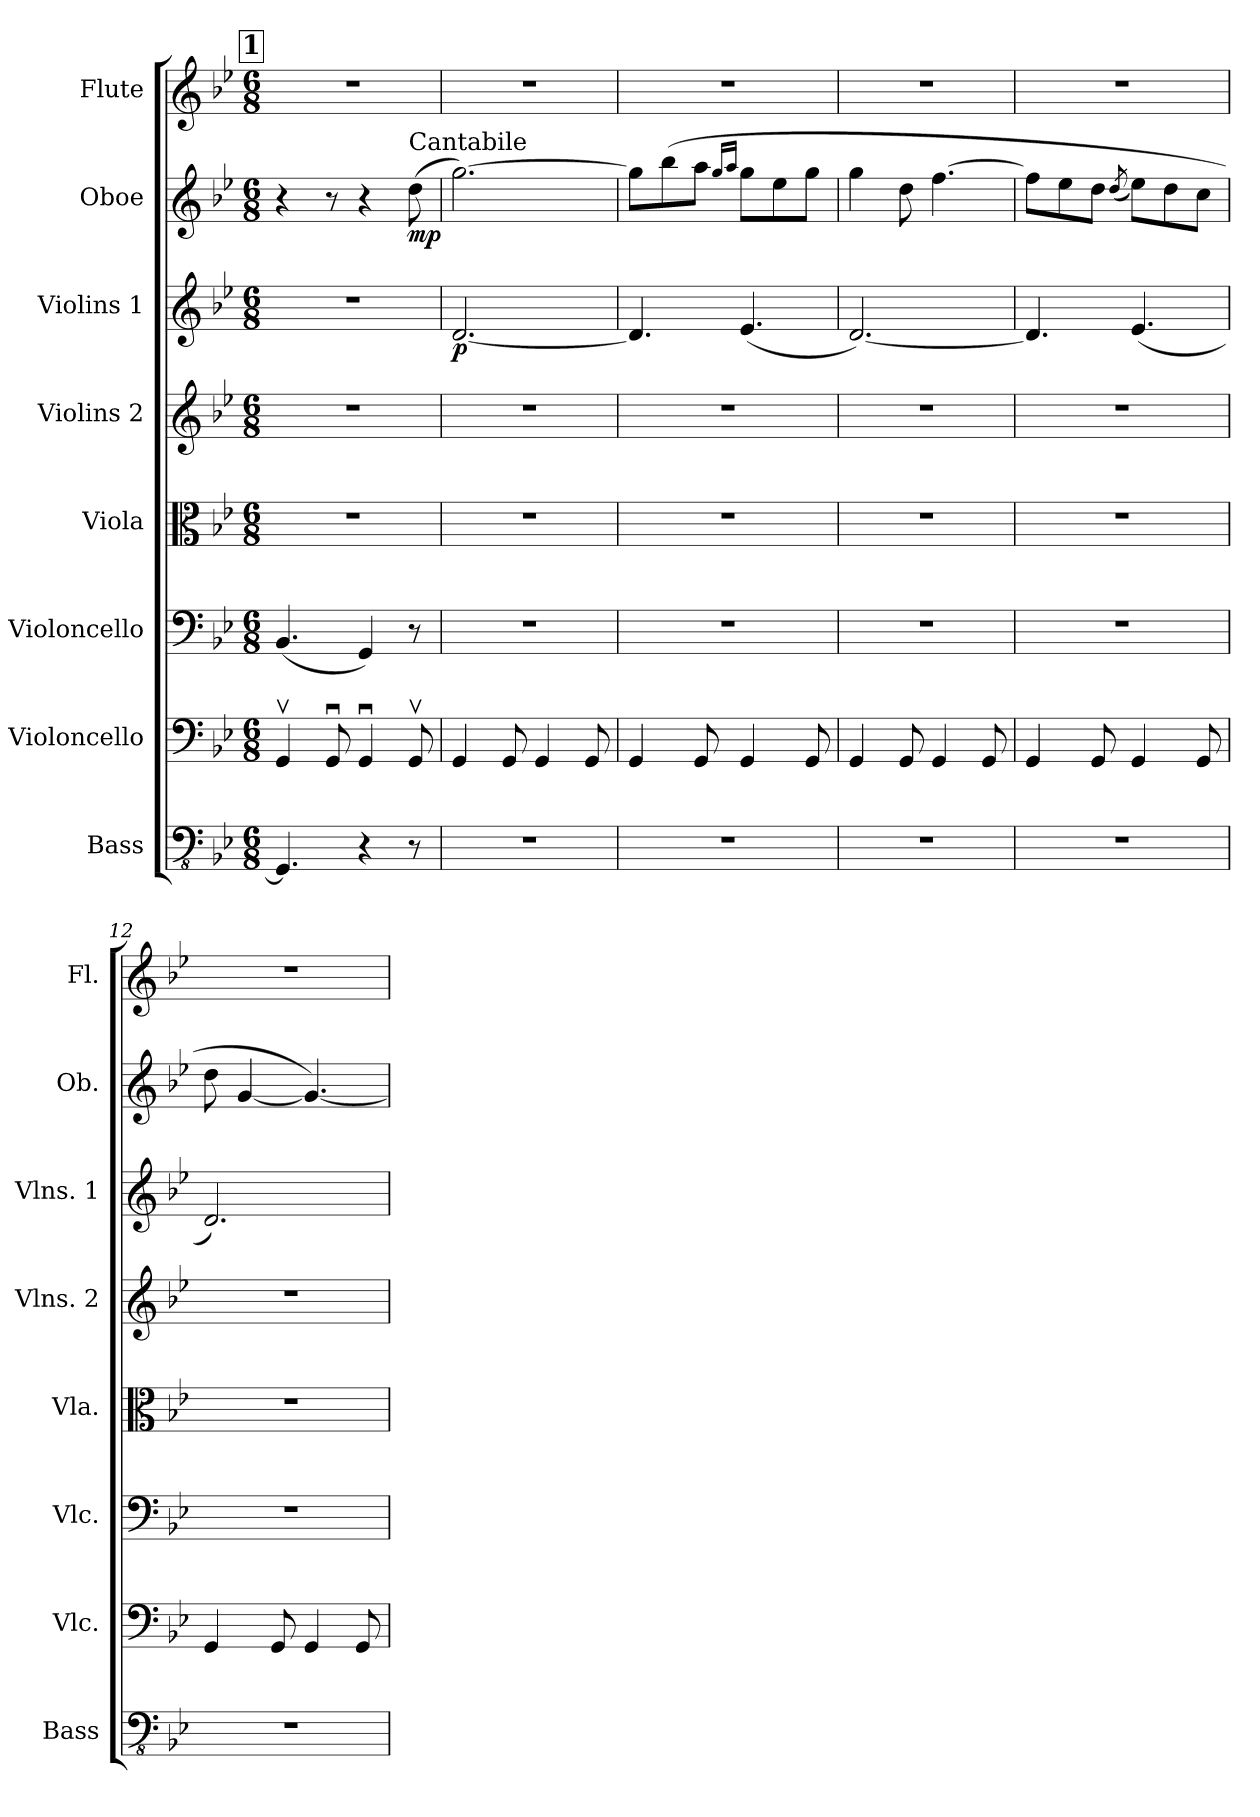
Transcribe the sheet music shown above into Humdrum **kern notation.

**kern	**kern	**kern	**kern	**kern	**kern	**dynam	**kern	**dynam	**kern
*part8	*part7	*part6	*part5	*part4	*part3	*part3	*part2	*part2	*part1
*staff8	*staff7	*staff6	*staff5	*staff4	*staff3	*staff3	*staff2	*staff2	*staff1
*I"Bass	*I"Violoncello	*I"Violoncello	*I"Viola	*I"Violins 2	*I"Violins 1	*	*I"Oboe	*	*I"Flute
*I'Bass	*I'Vlc.	*I'Vlc.	*I'Vla.	*I'Vlns. 2	*I'Vlns. 1	*	*I'Ob.	*	*I'Fl.
*clefFv4	*clefF4	*clefF4	*clefC3	*clefG2	*clefG2	*	*clefG2	*	*clefG2
*k[b-e-]	*k[b-e-]	*k[b-e-]	*k[b-e-]	*k[b-e-]	*k[b-e-]	*	*k[b-e-]	*	*k[b-e-]
*B-:	*B-:	*B-:	*B-:	*B-:	*B-:	*	*B-:	*	*B-:
*M6/8	*M6/8	*M6/8	*M6/8	*M6/8	*M6/8	*	*M6/8	*	*M6/8
!!LO:REH:place=s1:a:t=1
=7	=7	=7	=7	=7	=7	=7	=7	=7	=7
4.GGG/]	4GGv/	(4.BB-/	2.r	2.r	2.r	.	4r	.	2.r
.	8GGu/	.	.	.	.	.	8r	.	.
4r	4GGu/	4GG/)	.	.	.	.	4r	.	.
!	!	!	!	!	!	!	!LO:TX:a:t=Cantabile	!	!
!	!	!	!	!	!	!	!	!LO:DY:b	!
8r	8GGv/	8r	.	.	.	.	(8dd\	mp	.
=8	=8	=8	=8	=8	=8	=8	=8	=8	=8
!	!	!	!	!	!	!LO:DY:b	!	!	!
2.r	4GG/	2.r	2.r	2.r	[2.d/	p	[2.gg\)	.	2.r
.	8GG/	.	.	.	.	.	.	.	.
.	4GG/	.	.	.	.	.	.	.	.
.	8GG/	.	.	.	.	.	.	.	.
=9	=9	=9	=9	=9	=9	=9	=9	=9	=9
2.r	4GG/	2.r	2.r	2.r	4.d/]	.	8gg\L]	.	2.r
.	.	.	.	.	.	.	(8bb-\	.	.
.	8GG/	.	.	.	.	.	8aa\J	.	.
.	.	.	.	.	.	.	16qgg/LL	.	.
.	.	.	.	.	.	.	16qaa/JJ	.	.
.	4GG/	.	.	.	(4.e-/	.	8gg\L	.	.
.	.	.	.	.	.	.	8ee-\	.	.
.	8GG/	.	.	.	.	.	8gg\J	.	.
!!LO:PB:g=z
=10	=10	=10	=10	=10	=10	=10	=10	=10	=10
2.r	4GG/	2.r	2.r	2.r	[2.d/)	.	4gg\	.	2.r
.	8GG/	.	.	.	.	.	8dd\	.	.
.	4GG/	.	.	.	.	.	[4.ff\	.	.
.	8GG/	.	.	.	.	.	.	.	.
=11	=11	=11	=11	=11	=11	=11	=11	=11	=11
2.r	4GG/	2.r	2.r	2.r	4.d/]	.	8ff\L]	.	2.r
.	.	.	.	.	.	.	8ee-\	.	.
.	8GG/	.	.	.	.	.	8dd\J	.	.
.	.	.	.	.	.	.	(8qdd/	.	.
.	4GG/	.	.	.	(4.e-/	.	8ee-\L)	.	.
.	.	.	.	.	.	.	8dd\	.	.
.	8GG/	.	.	.	.	.	8cc\J	.	.
=12	=12	=12	=12	=12	=12	=12	=12	=12	=12
2.r	4GG/	2.r	2.r	2.r	2.d/)	.	8dd\	.	2.r
.	.	.	.	.	.	.	[4g/	.	.
.	8GG/	.	.	.	.	.	.	.	.
.	4GG/	.	.	.	.	.	4.g/_)	.	.
.	8GG/	.	.	.	.	.	.	.	.
=	=	=	=	=	=	=	=	=	=
*-	*-	*-	*-	*-	*-	*-	*-	*-	*-
